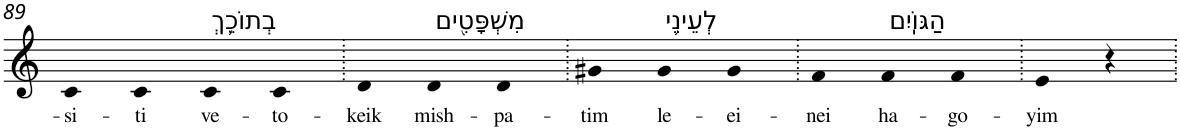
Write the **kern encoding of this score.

**kern	**text
*part1	*part1
*staff1	*staff1
*I"Piano	*
*I'Pno	*
!!LO:PB:g=z
*clefG2	*
*k[]	*
=89	=89
!	!LO:LY:b
4c	-si-
!	!LO:LY:b
4c	-ti
!LO:TX:a:t=בְתוֹכֵ֛ךְ	!
!	!LO:LY:b
4c	ve-
!	!LO:LY:b
4c	-to-
=90.	=90.
!	!LO:LY:b
4d	-keik
!LO:TX:a:t=מִשְׁפָּטִ֖ים	!
!	!LO:LY:b
4d	mish-
!	!LO:LY:b
4d	-pa-
=91.	=91.
!	!LO:LY:b
4g#X	-tim
!LO:TX:a:t=לְעֵינֵ֥י	!
!	!LO:LY:b
4g#	le-
!	!LO:LY:b
4g#	-ei-
=92.	=92.
!	!LO:LY:b
4f	-nei
!LO:TX:a:t=הַגּוֹיִֽם	!
!	!LO:LY:b
4f	ha-
!	!LO:LY:b
4f	-go-
=93.	=93.
!	!LO:LY:b
4e	-yim
4r	.
=.	=.
*-	*-
